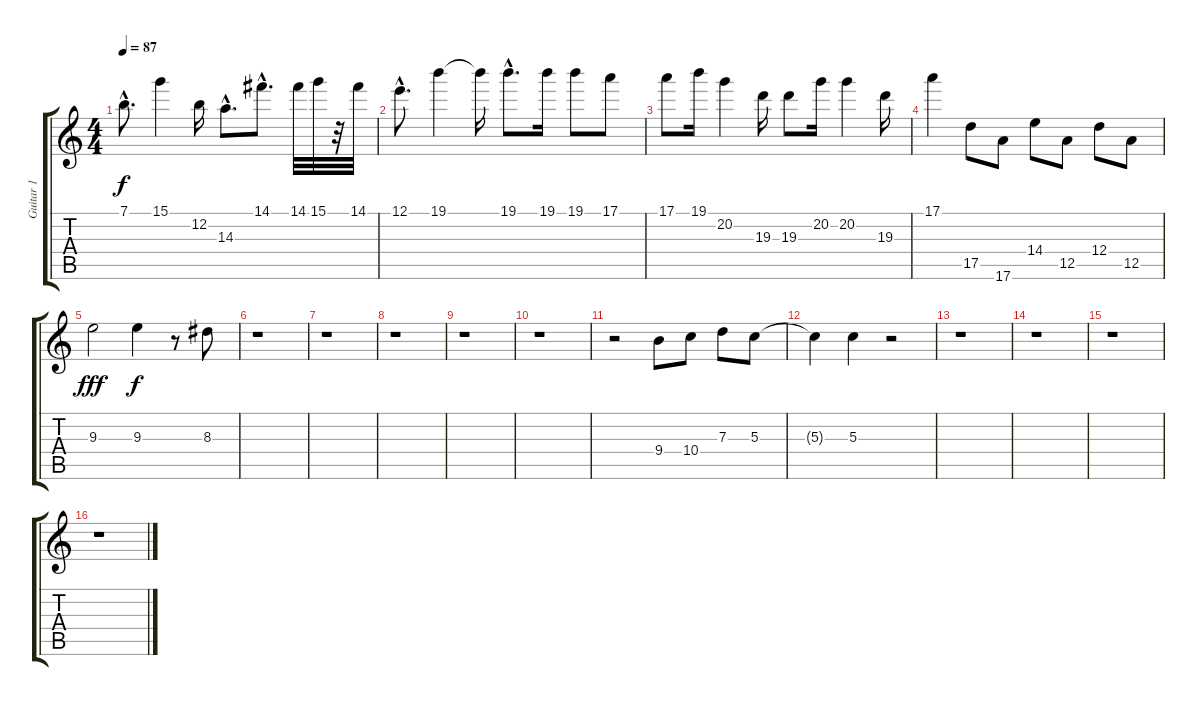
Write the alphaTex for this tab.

\track ("Guitar 1" "Guitar 1") {instrument acousticguitarnylon}
\staff {score tabs}
\tuning (E4 B3 G3 D3 A2 E2) {hide}
\ts (4 4)
\tempo 87
\clef g2
\ks c
7.1{hac}.8{d dy f} 15.1.4 12.2.16 14.3{hac}.8{d} 14.1{hac}.8{d} 14.1.32 15.1.32 r.32 14.1.32 |
12.1{hac}.8{d} 19.1.4 19.1{t}.16 19.1{hac}.8{d} 19.1.16 19.1.8 17.1.8 |
17.1.8 19.1.16 20.2.4 19.3.16 19.3.8 20.2.16 20.2.4 19.3.16 |
17.1.4 17.5.8 17.6.8 14.4.8 12.5.8 12.4.8 12.5.8{volume 13} |
9.3.2{dy fff} 9.3.4{dy f} r.8 8.3.8 |
r.1 |
r.1 |
r.1 |
r.1 |
r.1 |
r.2 9.4.8 10.4.8 7.3.8 5.3.8 |
5.3{t}.4 5.3.4 r.2 |
r.1 |
r.1 |
r.1 |
r.1
